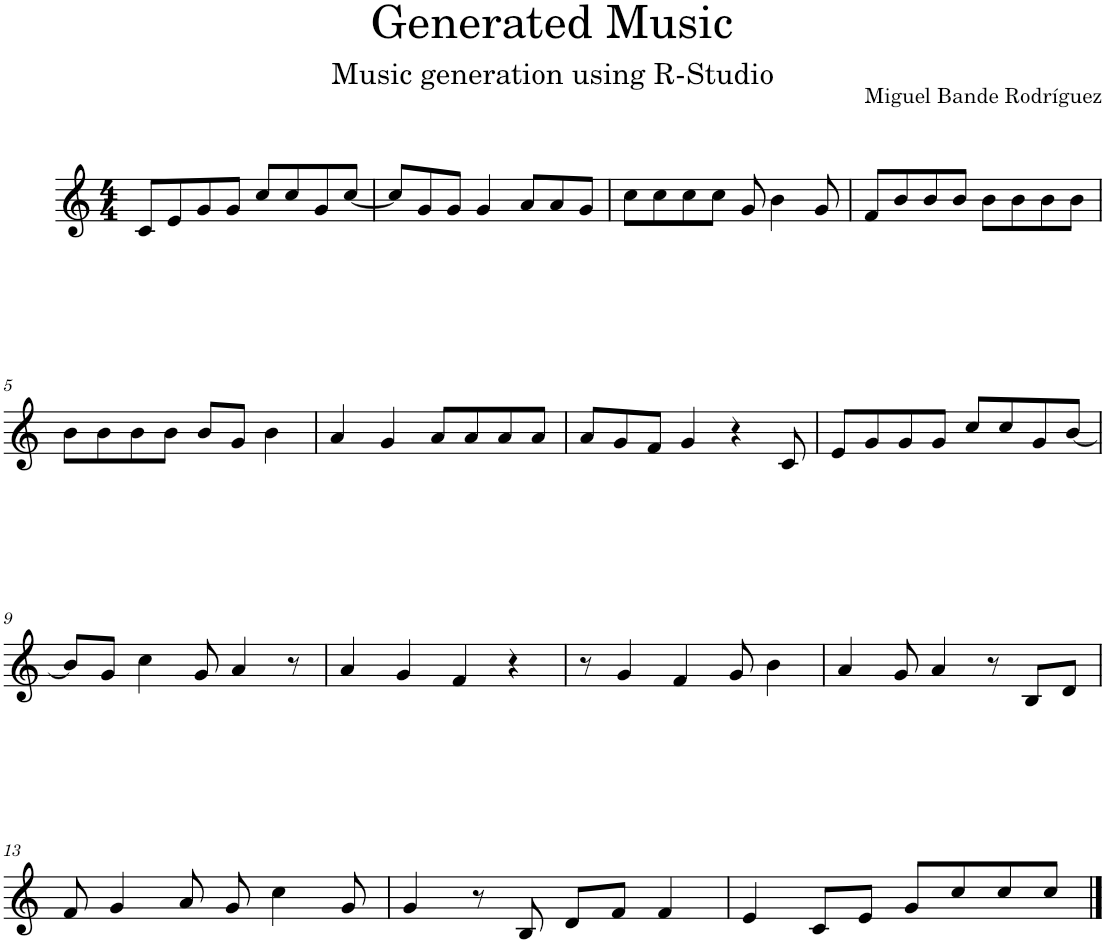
**kern
*part1
*staff1
*I"Flute
*I'Fl.
*clefG2
*k[]
*M4/4
=1
8c/L
8e/
8g/
8g/J
8cc/L
8cc/
8g/
[8cc/J
=2
8cc/L]
8g/
8g/J
4g/
8a/L
8a/
8g/J
=3
8cc\L
8cc\
8cc\
8cc\J
8g/
4b\
8g/
=4
8f/L
8b/
8b/
8b/J
8b\L
8b\
8b\
8b\J
!!LO:LB:g=z
=5
8b\L
8b\
8b\
8b\J
8b/L
8g/J
4b\
=6
4a/
4g/
8a/L
8a/
8a/
8a/J
=7
8a/L
8g/
8f/J
4g/
4r
8c/
=8
8e/L
8g/
8g/
8g/J
8cc/L
8cc/
8g/
[8b/J
!!LO:LB:g=z
=9
8b/L]
8g/J
4cc\
8g/
4a/
8r
=10
4a/
4g/
4f/
4r
=11
8r
4g/
4f/
8g/
4b\
=12
4a/
8g/
4a/
8r
8B/L
8d/J
!!LO:LB:g=z
=13
8f/
4g/
8a/
8g/
4cc\
8g/
=14
4g/
8r
8B/
8d/L
8f/J
4f/
=15
4e/
8c/L
8e/J
8g/L
8cc/
8cc/
8cc/J
==
*-
